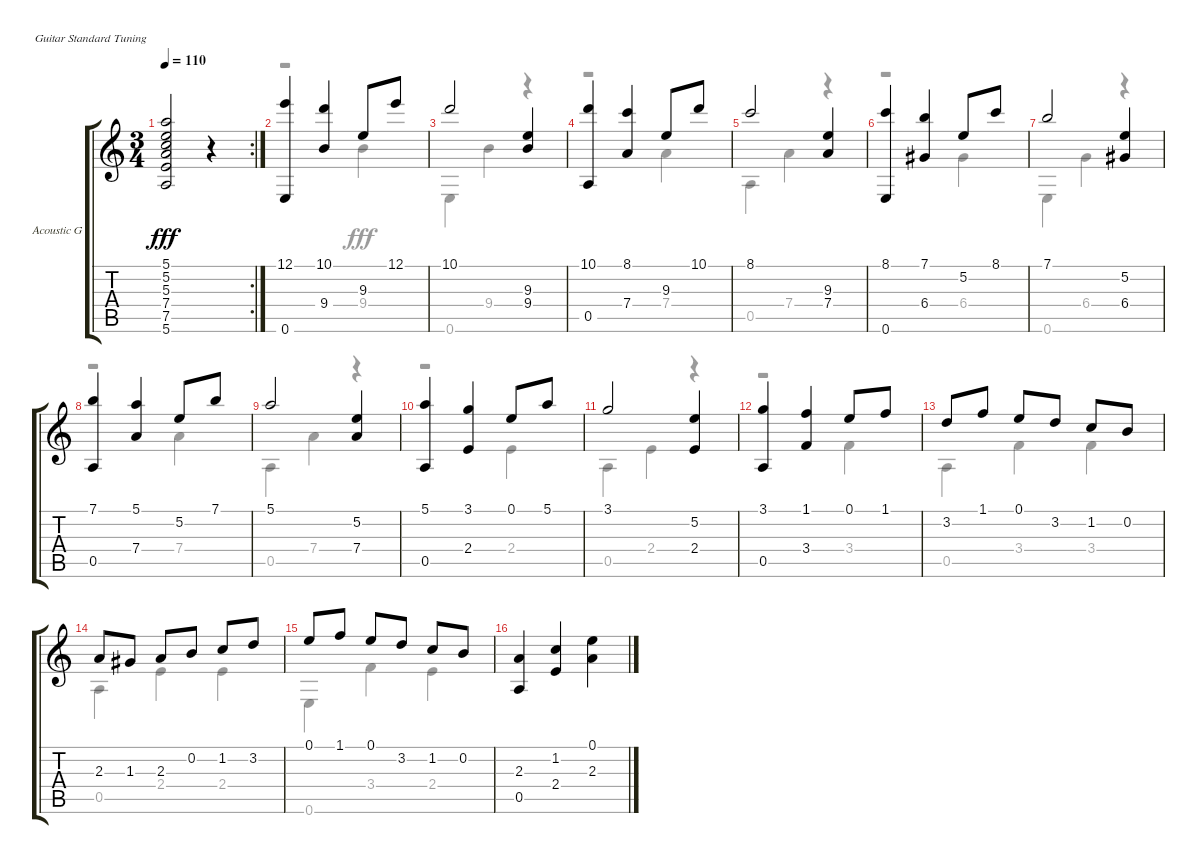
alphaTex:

\bracketExtendMode groupsimilarinstruments
\firstSystemTrackNameOrientation horizontal
\otherSystemsTrackNameOrientation horizontal
\track ("Acoustic Guitar" "Acoustic G") {instrument acousticguitarnylon}
\staff {score tabs}
\tuning (E4 B3 G3 D3 A2 E2)
\voice
\rc 2
\ts (3 4)
\tempo 110
\clef g2
\ks c
(5.1 5.2 5.3 7.4 7.5 5.6).2{dy fff} r.4 |
(12.1 0.6).4 (10.1 9.4).4 9.3.8 12.1.8 |
10.1.2 (9.3 9.4).4 |
(10.1 0.5).4 (8.1 7.4).4 9.3.8 10.1.8 |
8.1.2 (9.3 7.4).4 |
(8.1 0.6).4 (7.1 6.4).4 5.2.8 8.1.8 |
7.1.2 (5.2 6.4).4 |
(7.1 0.5).4 (5.1 7.4).4 5.2.8 7.1.8 |
5.1.2 (5.2 7.4).4 |
(5.1 0.5).4 (3.1 2.4).4 0.1.8 5.1.8 |
3.1.2 (5.2 2.4).4 |
(3.1 0.5).4 (1.1 3.4).4 0.1.8 1.1.8 |
3.2.8 1.1.8 0.1.8 3.2.8 1.2.8 0.2.8 |
2.3.8 1.3.8 2.3.8 0.2.8 1.2.8 3.2.8 |
0.1.8 1.1.8 0.1.8 3.2.8 1.2.8 0.2.8 |
(2.3 0.5).4 (1.2 2.4).4 (0.1 2.3).4
\voice
\clef g2
\ottava regular
\simile none
\ks c
|
r.2 9.4.4 |
0.6.4 9.4.4 r.4 |
r.2 7.4.4 |
0.5.4 7.4.4 r.4 |
r.2 6.4.4 |
0.6.4 6.4.4 r.4 |
r.2 7.4.4 |
0.5.4 7.4.4 r.4 |
r.2 2.4.4 |
0.5.4 2.4.4 r.4 |
r.2 3.4.4 |
0.5.4 3.4.4 3.4.4 |
0.5.4 2.4.4 2.4.4 |
0.6.4 3.4.4 2.4.4 |
